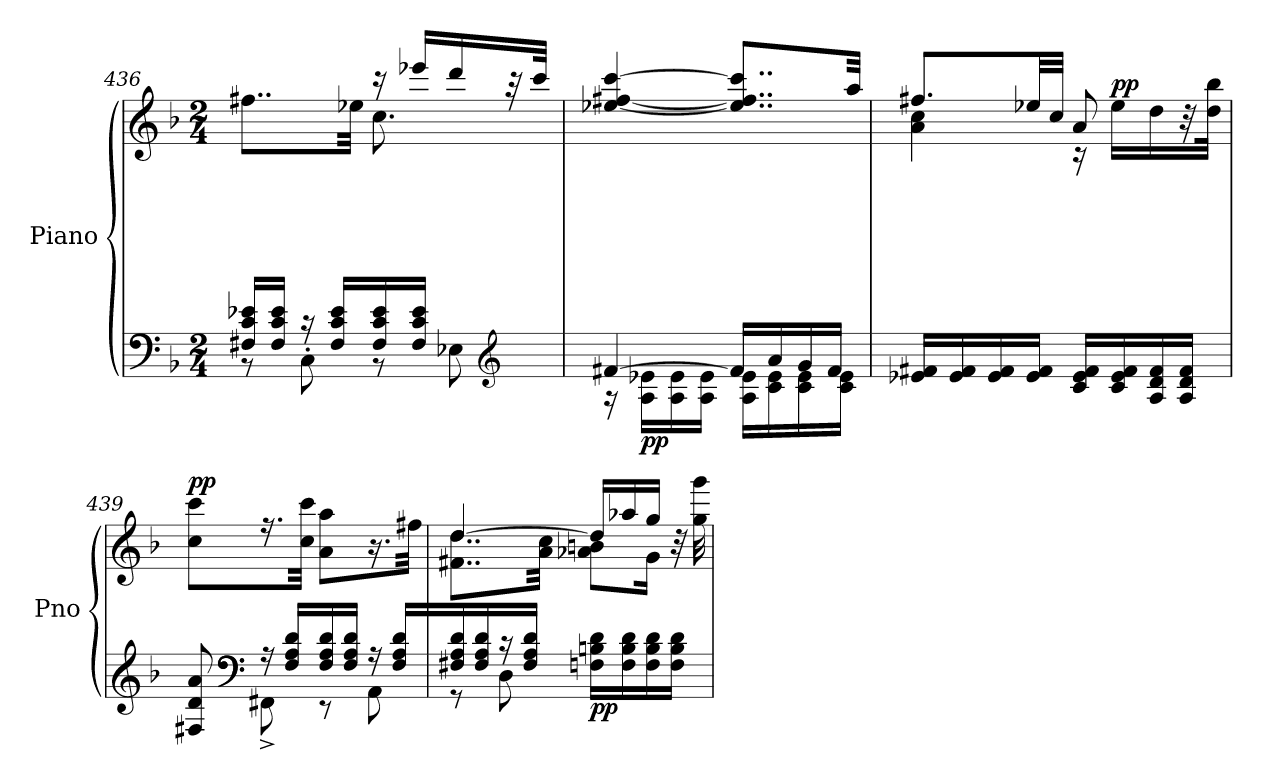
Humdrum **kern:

**kern	**kern	**dynam
*part1	*part1	*part1
*staff2	*staff1	*staff1/2
*I"Piano	*	*
*I'Pno	*	*
*clefF4	*clefG2	*
*k[b-]	*k[b-]	*
*M2/4	*M2/4	*
=436	=436	=436
*^	*^	*
*	*^	*	*	*
4..ryy	16F#X/ 16c/ 16e-X/	8r	8..ff#X\L	4ryy	.
.	16F#/ 16c/ 16e-/JJ	.	.	.	.
.	16r	8C'\	.	.	.
.	16F#/ 16c/ 16e-/LL	.	.	.	.
.	.	.	32ee-X\Jkk	.	.
.	16F#/ 16c/ 16e-/	8r	16r	8.cc\L	.
.	16F#/ 16c/ 16e-/JJ	.	16eee-X/LL	.	.
.	16ryy	8E-X\	16ddd/	.	.
*clefG2	*	*	*	*	*
32cc/LL	16ryy	.	32r	16ryy	.
32a/JJJ	.	.	32ccc/JJk	.	.
*	*v	*v	*	*	*
*	*	*v	*v	*
=437	=437	=437	=437
[4f#X/	16r	[4ee-X/ [4ff#X/ [4ccc/	.
!	!	!	!LO:DY:b=2
.	16A\ 16e-X\LL	.	pp
.	16A\ 16e-\	.	.
.	16A\ 16e-\JJ	.	.
16f#/LL]	16A\ 16e-\LL	8..ee-/] 8..ff#/] 8..ccc/]L	.
16a/	16c\ 16e-\	.	.
16g/	16c\ 16e-\	.	.
16f#/JJ	16c\ 16e-\JJ	.	.
.	.	32aa/Jkk	.
*v	*v	*	*
=438	=438	=438
*	*^	*
16e-X/ 16f#X/LL	8.ff#X/L	4a\ 4cc\	.
16e-/ 16f#/	.	.	.
16e-/ 16f#/	.	.	.
16e-/ 16f#/JJ	32ee-X/LL	.	.
.	32cc/JJJ	.	.
16c/ 16e-/ 16f#/LL	8a/	16r	.
!	!	!	!LO:DY:a
16c/ 16e-/ 16f#/	.	16ee-\LL	pp
16A/ 16d/ 16f#/	8ryy	16dd\	.
16A/ 16d/ 16f#/JJ	.	32r	.
.	.	32dd\ 32bb-\JJk	.
!!LO:LB:g=z
=439	=439	=439	=439
*^	*	*	*
!	!	!	!	!LO:DY:b=2
!	!	!	!	!LO:DY:n=1:a
*	*	*v	*v	*
8F#X/ 8d/ 8a/	8ryy	8cc\ 8ccc\L	p p
*clefF4	*	*	*
16r	8FF#X^\	16.r	.
16F#/ 16A/ 16d/LL	.	.	.
.	.	32cc\ 32ccc\Jkk	.
16F#/ 16A/ 16d/	8r	8a\ 8aa\L	.
16F#/ 16A/ 16d/JJ	.	.	.
16r	8AA\	16.r	.
16F#/ 16A/ 16d/LL	.	.	.
.	.	32ff#X\Jkk	.
=440	=440	=440	=440
*	*	*^	*
16F#X/ 16A/ 16d/	8r	[4dd/	8..f#X\ 8..dd\L	.
16F#/ 16A/ 16d/	.	.	.	.
16r	8D\	.	.	.
16F#/ 16A/ 16d/JJ	.	.	.	.
.	.	.	32a\ 32cc\Jkk	.
!	!	!	!	!LO:DY:b=2
16Fn\ 16Bn\ 16d\LL	4ryy	16dd/LL]	8a-X\ 8bn\L	pp
16F\ 16B\ 16d\	.	16aa-X/	.	.
16F\ 16B\ 16d\	.	16gg/JJ	16g\Jk	.
16F\ 16B\ 16d\JJ	.	32r	16ryy	.
.	.	32gg\ 32ggg\	.	.
*v	*v	*	*	*
*	*v	*v	*
=	=	=
*-	*-	*-
